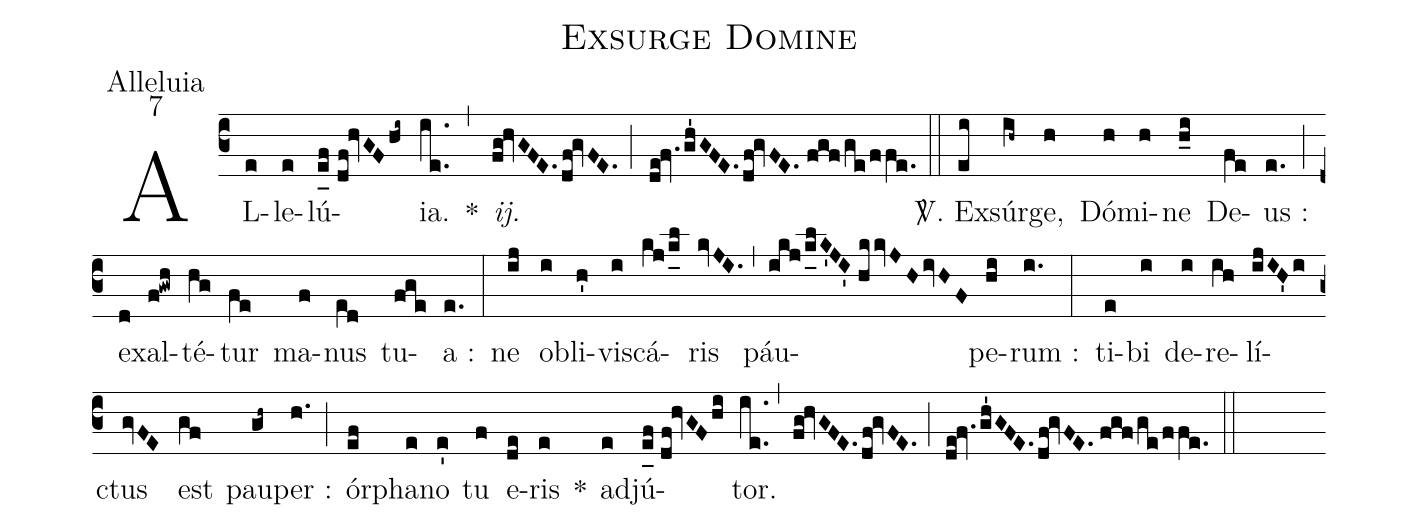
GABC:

name:Exsurge Domine;
office-part:Alleluia;
mode:7;
%%
(c3) AL(e)le(e)lú(e_[uh:l]f//df!hvGFhi~){ia}.(ie..) *(,) <i>ij.</i>(fg!hvGFE.df!gvFE.) (;) (de!fv.gh'GFE.df!gvFE.//fgf/!ge/ffe.) (::) <sp>V/</sp>. Ex(ei)súr(ih~)ge,(h) Dó(h)mi(h)ne(h_i) De(fe)us :(e.) (;) ex(d)al(f!gwh)té(hg)tur(fe) ma(f)nus(e[ll:1]d) tu(fge)a :(e.) (:) ne(ij) ob(i)li(h')vi(i)scá(kj/k_[uh:l]l)ris(kvJI.) (,) páu(ikj/k_[uh:l]lK'JI'//hkkvJHivHF)pe(hi)rum :(i.) (:) ti(e)bi(i) de(i)re(ih)lí(ijIH'i)ctus(gvFE) est(gf) pau(gh~)per :(h.) (;) ór(ef)pha(e)no(e') tu(f) e(de)ris(e) *() ad(e)jú(e_[uh:l]f//df!hvGFhi)tor.(ie..) (,) (fg!hvGFE.df!gvFE.) (;) (de!fv.gh'GFE.df!gvFE.//fgf/ge/ffe.) (::)
